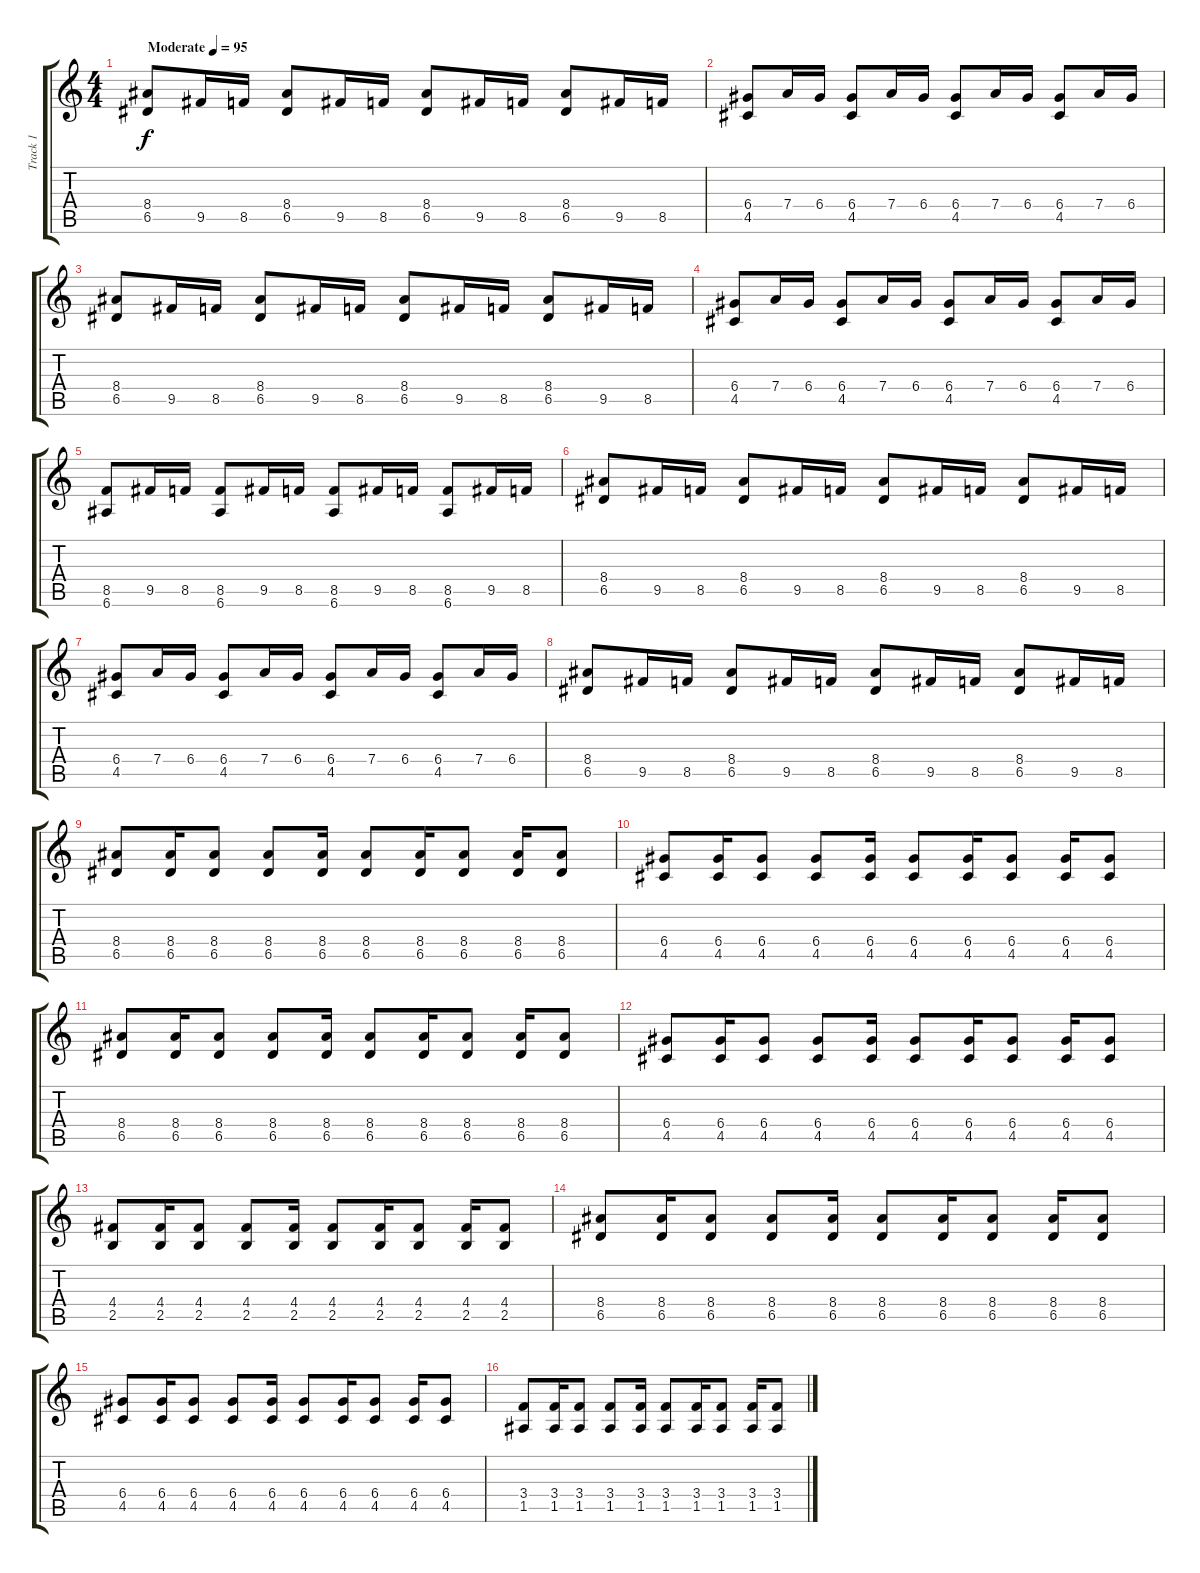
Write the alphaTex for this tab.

\track ("Track 1" "Track 1") {instrument overdrivenguitar}
\staff {score tabs}
\tuning (E4 B3 G3 D3 A2 E2) {hide}
\ts (4 4)
\tempo (95 "Moderate")
\clef g2
\ks c
(8.4 6.5).8{dy f instrument overdrivenguitar} 9.5.16 8.5.16 (8.4 6.5).8 9.5.16 8.5.16 (8.4 6.5).8 9.5.16 8.5.16 (8.4 6.5).8 9.5.16 8.5.16 |
(6.4 4.5).8 7.4.16 6.4.16 (6.4 4.5).8 7.4.16 6.4.16 (6.4 4.5).8 7.4.16 6.4.16 (6.4 4.5).8 7.4.16 6.4.16 |
(8.4 6.5).8 9.5.16 8.5.16 (8.4 6.5).8 9.5.16 8.5.16 (8.4 6.5).8 9.5.16 8.5.16 (8.4 6.5).8 9.5.16 8.5.16 |
(6.4 4.5).8 7.4.16 6.4.16 (6.4 4.5).8 7.4.16 6.4.16 (6.4 4.5).8 7.4.16 6.4.16 (6.4 4.5).8 7.4.16 6.4.16 |
(8.5 6.6).8 9.5.16 8.5.16 (8.5 6.6).8 9.5.16 8.5.16 (8.5 6.6).8 9.5.16 8.5.16 (8.5 6.6).8 9.5.16 8.5.16 |
(8.4 6.5).8 9.5.16 8.5.16 (8.4 6.5).8 9.5.16 8.5.16 (8.4 6.5).8 9.5.16 8.5.16 (8.4 6.5).8 9.5.16 8.5.16 |
(6.4 4.5).8 7.4.16 6.4.16 (6.4 4.5).8 7.4.16 6.4.16 (6.4 4.5).8 7.4.16 6.4.16 (6.4 4.5).8 7.4.16 6.4.16 |
(8.4 6.5).8 9.5.16 8.5.16 (8.4 6.5).8 9.5.16 8.5.16 (8.4 6.5).8 9.5.16 8.5.16 (8.4 6.5).8 9.5.16 8.5.16 |
(8.4 6.5).8 (8.4 6.5).16 (8.4 6.5).8 (8.4 6.5).8 (8.4 6.5).16 (8.4 6.5).8 (8.4 6.5).16 (8.4 6.5).8 (8.4 6.5).16 (8.4 6.5).8 |
(6.4 4.5).8 (6.4 4.5).16 (6.4 4.5).8 (6.4 4.5).8 (6.4 4.5).16 (6.4 4.5).8 (6.4 4.5).16 (6.4 4.5).8 (6.4 4.5).16 (6.4 4.5).8 |
(8.4 6.5).8 (8.4 6.5).16 (8.4 6.5).8 (8.4 6.5).8 (8.4 6.5).16 (8.4 6.5).8 (8.4 6.5).16 (8.4 6.5).8 (8.4 6.5).16 (8.4 6.5).8 |
(6.4 4.5).8 (6.4 4.5).16 (6.4 4.5).8 (6.4 4.5).8 (6.4 4.5).16 (6.4 4.5).8 (6.4 4.5).16 (6.4 4.5).8 (6.4 4.5).16 (6.4 4.5).8 |
(4.4 2.5).8 (4.4 2.5).16 (4.4 2.5).8 (4.4 2.5).8 (4.4 2.5).16 (4.4 2.5).8 (4.4 2.5).16 (4.4 2.5).8 (4.4 2.5).16 (4.4 2.5).8 |
(8.4 6.5).8 (8.4 6.5).16 (8.4 6.5).8 (8.4 6.5).8 (8.4 6.5).16 (8.4 6.5).8 (8.4 6.5).16 (8.4 6.5).8 (8.4 6.5).16 (8.4 6.5).8 |
(6.4 4.5).8 (6.4 4.5).16 (6.4 4.5).8 (6.4 4.5).8 (6.4 4.5).16 (6.4 4.5).8 (6.4 4.5).16 (6.4 4.5).8 (6.4 4.5).16 (6.4 4.5).8 |
(3.4 1.5).8 (3.4 1.5).16 (3.4 1.5).8 (3.4 1.5).8 (3.4 1.5).16 (3.4 1.5).8 (3.4 1.5).16 (3.4 1.5).8 (3.4 1.5).16 (3.4 1.5).8
